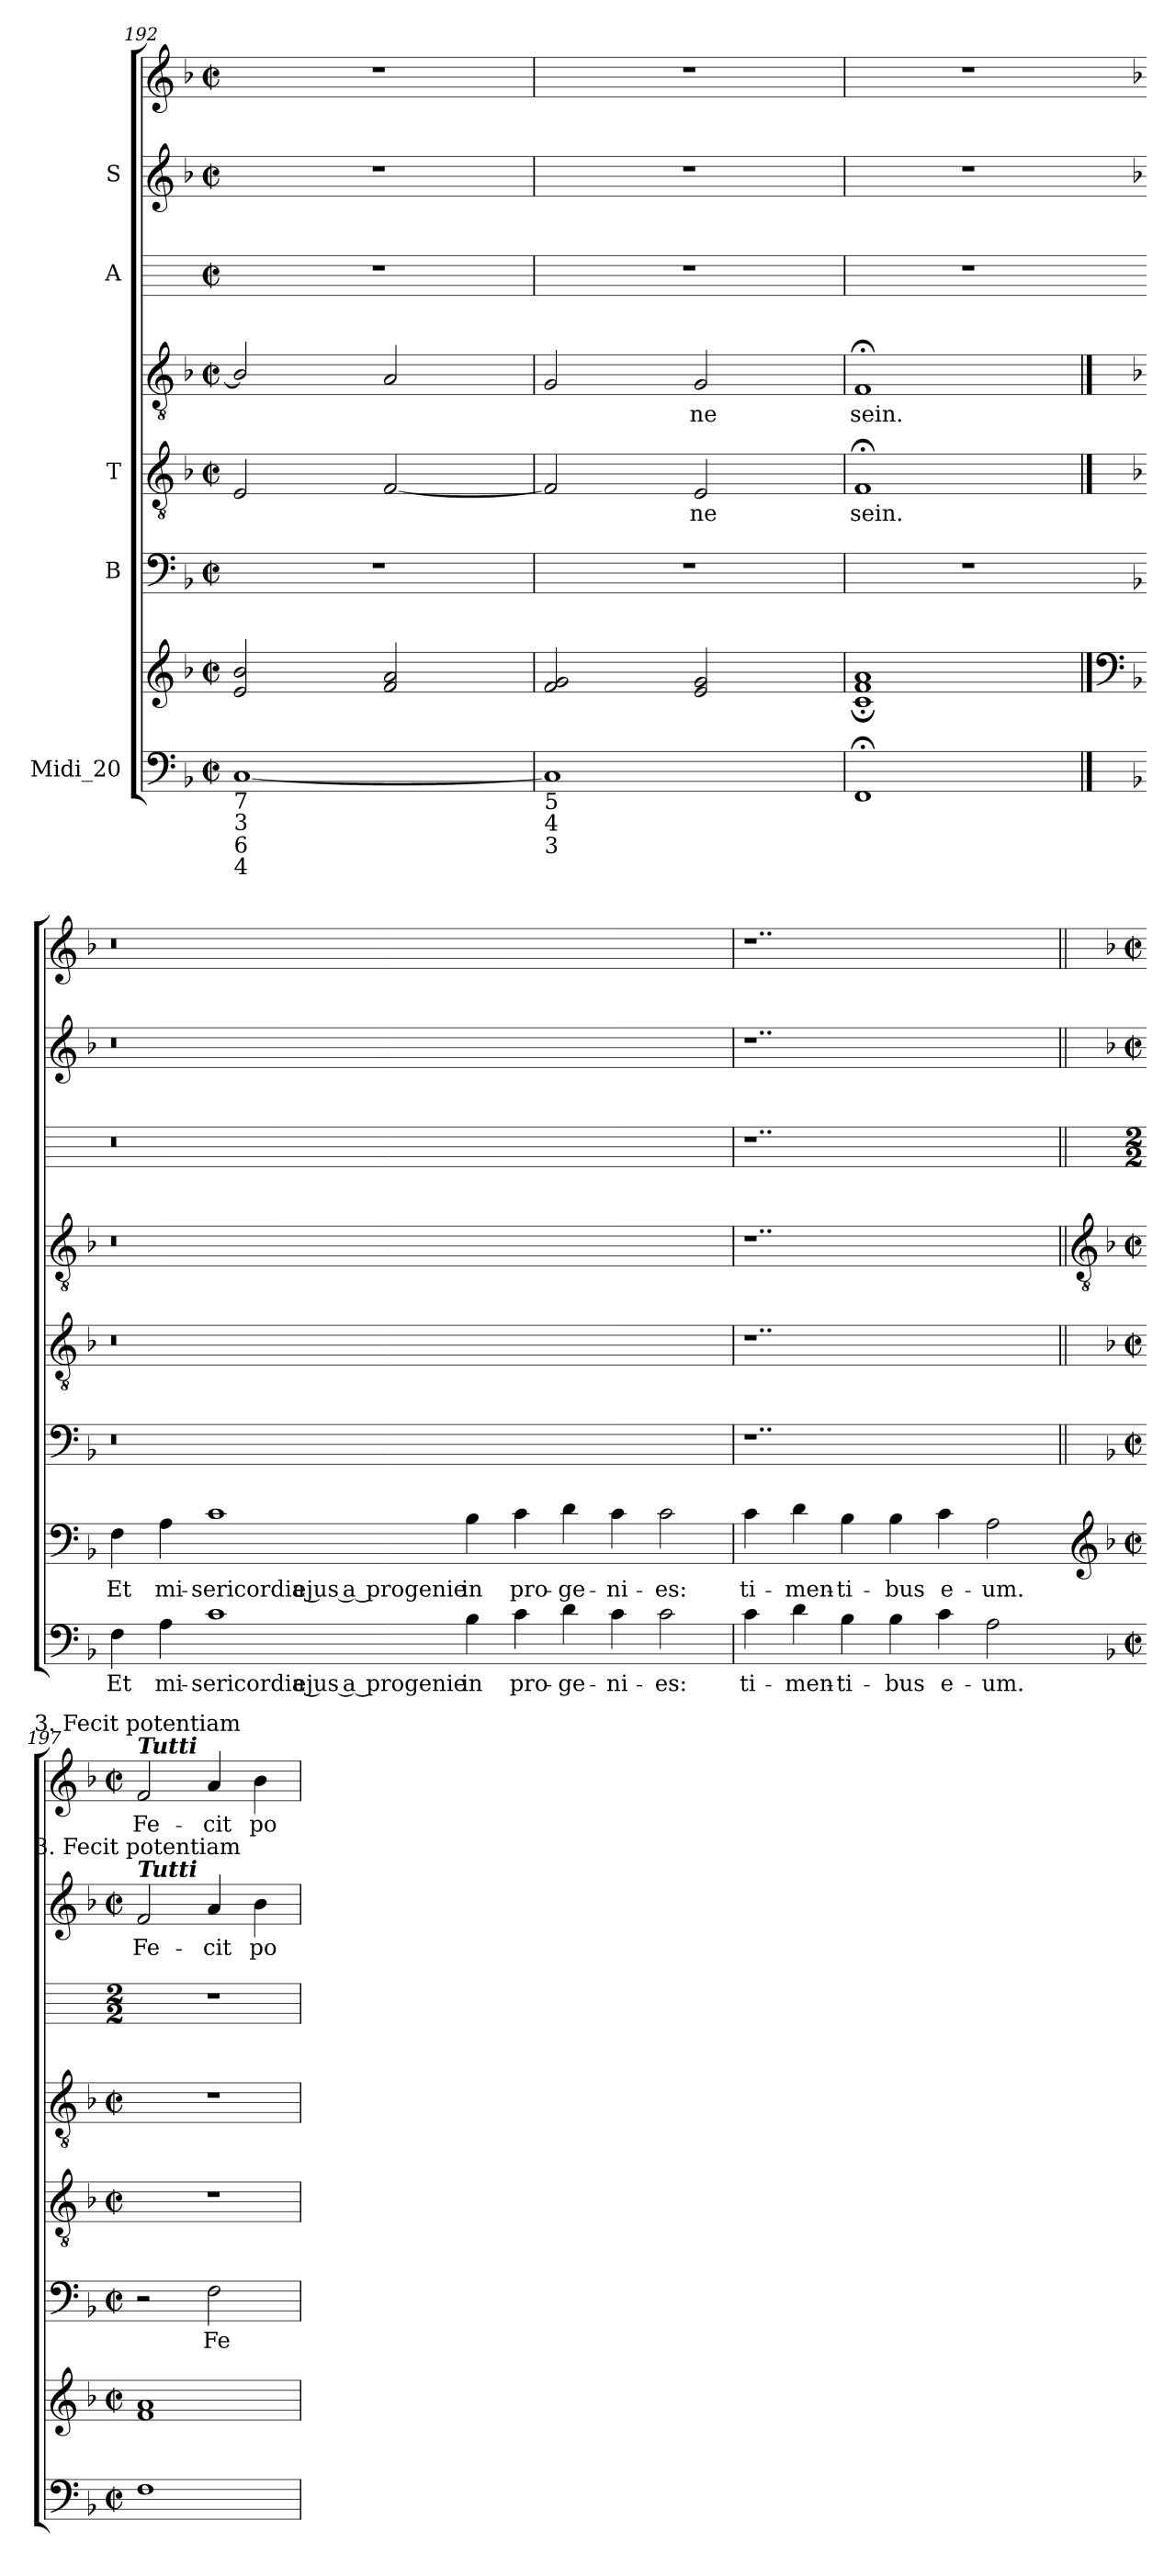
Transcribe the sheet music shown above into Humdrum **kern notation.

**kern	**text	**kern	**text	**kern	**text	**kern	**text	**kern	**text	**kern	**kern	**text	**kern	**text
*part5	*part5	*part5	*part5	*part4	*part4	*part3	*part3	*part3	*part3	*part2	*part1	*part1	*part1	*part1
*staff8	*staff8	*staff7	*staff7	*staff6	*staff6	*staff5	*staff5	*staff4	*staff4	*staff3	*staff2	*staff2	*staff1	*staff1
*I"Midi_20	*	*	*	*I"B	*	*I"T	*	*	*	*I"A	*I"S	*	*	*
*clefF4	*	*clefG2	*	*clefF4	*	*clefGv2	*	*clefGv2	*	*	*clefG2	*	*clefG2	*
*k[b-]	*	*k[b-]	*	*k[b-]	*	*k[b-]	*	*k[b-]	*	*	*k[b-]	*	*k[b-]	*
*F:	*	*F:	*	*F:	*	*F:	*	*F:	*	*	*F:	*	*F:	*
*M2/2	*	*M2/2	*	*M2/2	*	*M2/2	*	*M2/2	*	*M2/2	*M2/2	*	*M2/2	*
*met(c|)	*	*met(c|)	*	*met(c|)	*	*met(c|)	*	*met(c|)	*	*met(c|)	*met(c|)	*	*met(c|)	*
=192	=192	=192	=192	=192	=192	=192	=192	=192	=192	=192	=192	=192	=192	=192
*	*	*^	*	*	*	*	*	*	*	*	*	*	*	*
!LO:TX:b:t=7\n3	!	!	!	!	!	!	!	!	!	!	!	!	!	!	!
!LO:TX:b:t=6\n4	!	!	!	!	!	!	!	!	!	!	!	!	!	!	!
[1C	.	2e 2b-	2ryy	.	1r	.	2E	.	2B-/]	.	1r	1r	.	1r	.
.	.	2f 2a	2ryy	.	.	.	[2F	.	2A	.	.	.	.	.	.
=193	=193	=193	=193	=193	=193	=193	=193	=193	=193	=193	=193	=193	=193	=193	=193
!LO:TX:b:t=5\n4	!	!	!	!	!	!	!	!	!	!	!	!	!	!	!
!LO:TX:b:t=3	!	!	!	!	!	!	!	!	!	!	!	!	!	!	!
1C]	.	2f 2g	2ryy	.	1r	.	2F]	.	2G	.	1r	1r	.	1r	.
!	!	!	!	!	!	!	!	!LO:LY:b	!	!LO:LY:b	!	!	!	!	!
.	.	2e 2g	2ryy	.	.	.	2E	ne	2G	ne	.	.	.	.	.
=194	=194	=194	=194	=194	=194	=194	=194	=194	=194	=194	=194	=194	=194	=194	=194
!	!	!	!	!	!	!	!	!LO:LY:b	!	!LO:LY:b	!	!	!	!	!
1FF;	.	1f	1c\;< 1a\;<	.	1r	.	1F;<	sein.	1F;<	sein.	1r	1r	.	1r	.
*	*	*v	*v	*	*	*	*	*	*	*	*	*	*	*	*
!!LO:LB:g=z
==195	=195	==195	=195	=195	=195	==195	=195	==195	=195	=195	=195	=195	=195	=195
*	*	*clefF4	*	*	*	*	*	*	*	*	*	*	*	*
*k[b-]	*	*k[b-]	*	*	*	*	*	*	*	*	*	*	*	*
*F:	*	*F:	*	*	*	*	*	*	*	*	*	*	*	*
*	*	*^	*	*	*	*	*	*	*	*	*	*	*	*
!	!LO:LY:b	!	!	!LO:LY:b	!	!	!	!	!	!	!	!	!	!	!
*	*	*v	*v	*	*	*	*	*	*	*	*	*	*	*	*
4F	Et	4F	Et	0.r	.	0.r	.	0.r	.	0.r	0.r	.	0.r	.
!	!LO:LY:b	!	!LO:LY:b	!	!	!	!	!	!	!	!	!	!	!
4A	mi-	4A	mi-	.	.	.	.	.	.	.	.	.	.	.
!	!LO:LY:b	!	!LO:LY:b	!	!	!	!	!	!	!	!	!	!	!
1c	-sericordia ejus a progenie	1c	-sericordia ejus a progenie	.	.	.	.	.	.	.	.	.	.	.
!	!LO:LY:b	!	!LO:LY:b	!	!	!	!	!	!	!	!	!	!	!
4B-	in	4B-	in	.	.	.	.	.	.	.	.	.	.	.
!	!LO:LY:b	!	!LO:LY:b	!	!	!	!	!	!	!	!	!	!	!
4c	pro-	4c	pro-	.	.	.	.	.	.	.	.	.	.	.
!	!LO:LY:b	!	!LO:LY:b	!	!	!	!	!	!	!	!	!	!	!
4d	-ge-	4d	-ge-	.	.	.	.	.	.	.	.	.	.	.
!	!LO:LY:b	!	!LO:LY:b	!	!	!	!	!	!	!	!	!	!	!
4c	-ni-	4c	-ni-	.	.	.	.	.	.	.	.	.	.	.
!	!LO:LY:b	!	!LO:LY:b	!	!	!	!	!	!	!	!	!	!	!
2c	-es:	2c	-es:	.	.	.	.	.	.	.	.	.	.	.
=196	=196	=196	=196	=196	=196	=196	=196	=196	=196	=196	=196	=196	=196	=196
!	!LO:LY:b	!	!LO:LY:b	!	!	!	!	!	!	!	!	!	!	!
4c	ti-	4c	ti-	1..r	.	1..r	.	1..r	.	1..r	1..r	.	1..r	.
!	!LO:LY:b	!	!LO:LY:b	!	!	!	!	!	!	!	!	!	!	!
4d	-men-	4d	-men-	.	.	.	.	.	.	.	.	.	.	.
!	!LO:LY:b	!	!LO:LY:b	!	!	!	!	!	!	!	!	!	!	!
4B-	-ti-	4B-	-ti-	.	.	.	.	.	.	.	.	.	.	.
!	!LO:LY:b	!	!LO:LY:b	!	!	!	!	!	!	!	!	!	!	!
4B-	-bus	4B-	-bus	.	.	.	.	.	.	.	.	.	.	.
!	!LO:LY:b	!	!LO:LY:b	!	!	!	!	!	!	!	!	!	!	!
4c	e-	4c	e-	.	.	.	.	.	.	.	.	.	.	.
!	!LO:LY:b	!	!LO:LY:b	!	!	!	!	!	!	!	!	!	!	!
2A	-um.	2A	-um.	.	.	.	.	.	.	.	.	.	.	.
!!LO:LB:g=z
=197-	=197||	=197-	=197||	=197||	=197||	=197||	=197||	=197||	=197||	=197||	=197||	=197||	=197||	=197||
*	*	*clefG2	*	*	*	*	*	*clefGv2	*	*	*	*	*	*
*k[b-]	*	*k[b-]	*	*k[b-]	*	*k[b-]	*	*k[b-]	*	*	*k[b-]	*	*k[b-]	*
*F:	*	*F:	*	*F:	*	*F:	*	*F:	*	*	*F:	*	*F:	*
*M2/2	*	*M2/2	*	*M2/2	*	*M2/2	*	*M2/2	*	*M2/2	*M2/2	*	*M2/2	*
*met(c|)	*	*met(c|)	*	*met(c|)	*	*met(c|)	*	*met(c|)	*	*	*met(c|)	*	*met(c|)	*
!	!	!	!	!	!	!	!	!	!	!	!	!	!LO:TX:a:Bi:t=Tutti	!
!	!	!	!	!	!	!	!	!	!	!	!	!	!LO:TX:a:cj:t=3. Fecit potentiam	!
!	!	!	!	!	!	!	!	!	!	!	!LO:TX:a:Bi:t=Tutti	!	!	!
!	!	!	!	!	!	!	!	!	!	!	!LO:TX:a:cj:t=3. Fecit potentiam	!	!	!
!	!	!	!	!	!	!	!	!	!	!	!	!LO:LY:b	!	!LO:LY:b
1F	.	1f 1a	.	2r	.	1r	.	1r	.	1r	2f	Fe-	2f	Fe-
!	!	!	!	!	!LO:LY:b	!	!	!	!	!	!	!LO:LY:b	!	!LO:LY:b
.	.	.	.	2F	Fe-	.	.	.	.	.	4a	-cit	4a	-cit
!	!	!	!	!	!	!	!	!	!	!	!	!LO:LY:b	!	!LO:LY:b
.	.	.	.	.	.	.	.	.	.	.	4b-	po-	4b-	po-
=	=	=	=	=	=	=	=	=	=	=	=	=	=	=
*-	*-	*-	*-	*-	*-	*-	*-	*-	*-	*-	*-	*-	*-	*-
